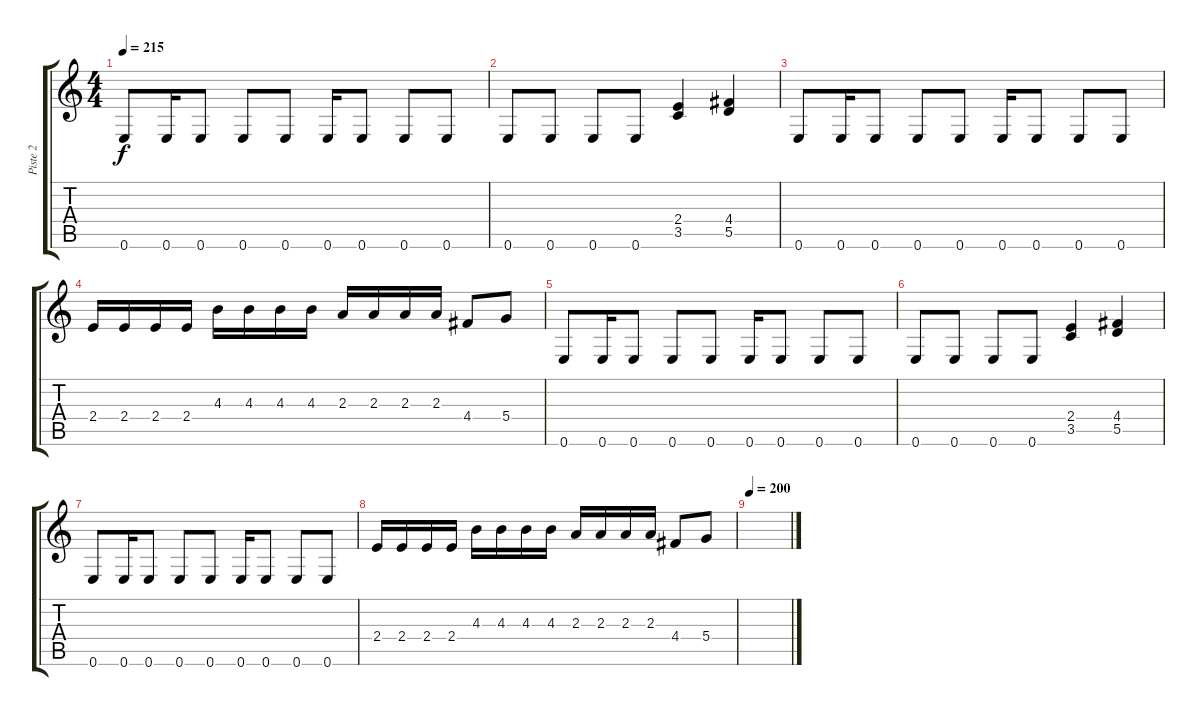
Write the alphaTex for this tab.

\track ("Piste 2" "Piste 2") {instrument distortionguitar}
\staff {score tabs}
\tuning (E4 B3 G3 D3 A2 E2) {hide}
\ts (4 4)
\tempo 215
\clef g2
\ks c
0.6.8{dy f} 0.6.16 0.6.8 0.6.8 0.6.8 0.6.16 0.6.8 0.6.8 0.6.8 |
0.6.8 0.6.8 0.6.8 0.6.8 (2.4 3.5).4 (4.4 5.5).4 |
0.6.8 0.6.16 0.6.8 0.6.8 0.6.8 0.6.16 0.6.8 0.6.8 0.6.8 |
2.4.16 2.4.16 2.4.16 2.4.16 4.3.16 4.3.16 4.3.16 4.3.16 2.3.16 2.3.16 2.3.16 2.3.16 4.4.8 5.4.8 |
0.6.8 0.6.16 0.6.8 0.6.8 0.6.8 0.6.16 0.6.8 0.6.8 0.6.8 |
0.6.8 0.6.8 0.6.8 0.6.8 (2.4 3.5).4 (4.4 5.5).4 |
0.6.8 0.6.16 0.6.8 0.6.8 0.6.8 0.6.16 0.6.8 0.6.8 0.6.8 |
2.4.16 2.4.16 2.4.16 2.4.16 4.3.16 4.3.16 4.3.16 4.3.16 2.3.16 2.3.16 2.3.16 2.3.16 4.4.8 5.4.8 |
\tempo 200
